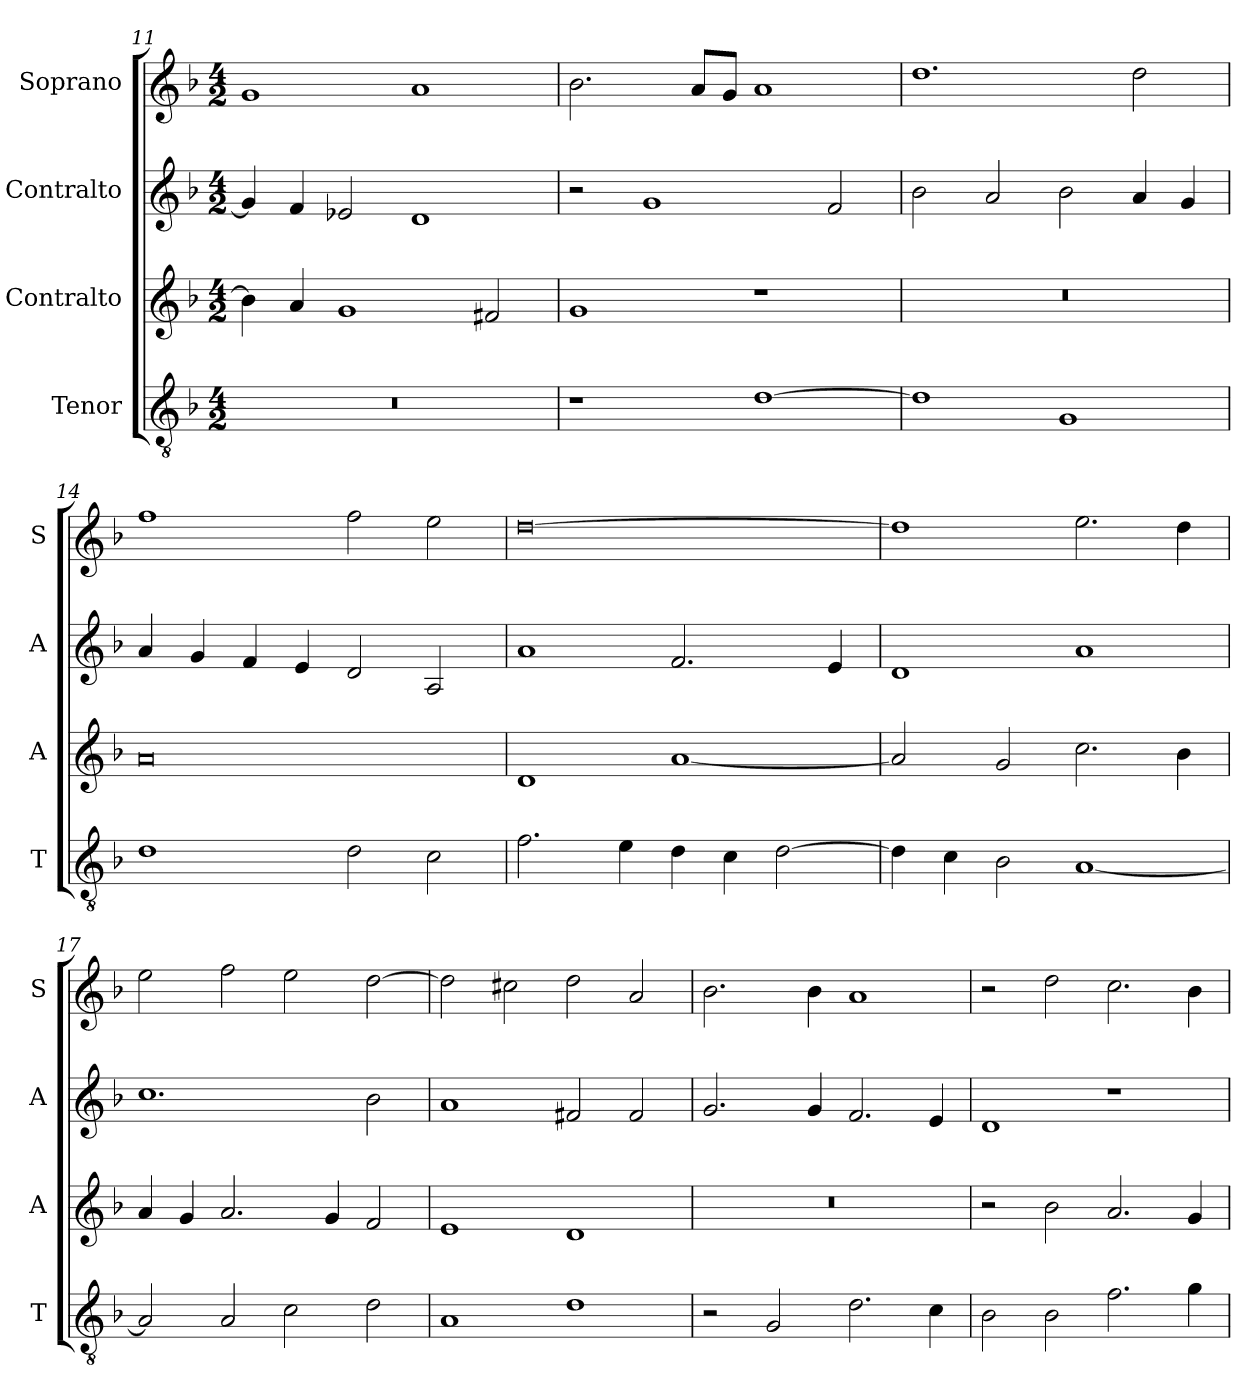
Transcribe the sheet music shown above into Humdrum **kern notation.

**kern	**kern	**kern	**kern
*part4	*part3	*part2	*part1
*staff4	*staff3	*staff2	*staff1
*I"Tenor	*I"Contralto	*I"Contralto	*I"Soprano
*I'T	*I'A	*I'A	*I'S
*clefGv2	*clefG2	*clefG2	*clefG2
*k[b-]	*k[b-]	*k[b-]	*k[b-]
*G:dor	*G:dor	*G:dor	*G:dor
*M4/2	*M4/2	*M4/2	*M4/2
=11	=11	=11	=11
0r	4b-]	4g]	1g
.	4a	4f	.
.	1g	2e-X	.
.	.	1d	1a
.	2f#X	.	.
=12	=12	=12	=12
1r	1g	2r	2.b-
.	.	1g	.
.	.	.	8a/L
.	.	.	8g/J
[1d	1r	.	1a
.	.	2f	.
=13	=13	=13	=13
1d]	0r	2b-	1.dd
.	.	2a	.
1G	.	2b-	.
.	.	4a	2dd
.	.	4g	.
=14	=14	=14	=14
1d	0a	4a	1ff
.	.	4g	.
.	.	4f	.
.	.	4e	.
2d	.	2d	2ff
2c	.	2A	2ee
=15	=15	=15	=15
2.f	1d	1a	[0dd
4e	.	.	.
4d	[1a	2.f	.
4c	.	.	.
[2d	.	.	.
.	.	4e	.
=16	=16	=16	=16
4d]	2a]	1d	1dd]
4c	.	.	.
2B-	2g	.	.
[1A	2.cc	1a	2.ee
.	4b-	.	4dd
=17	=17	=17	=17
2A]	4a	1.cc	2ee
.	4g	.	.
2A	2.a	.	2ff
2c	.	.	2ee
.	4g	.	.
2d	2f	2b-	[2dd
=18	=18	=18	=18
1A	1e	1a	2dd]
.	.	.	2cc#X
1d	1d	2f#X	2dd
.	.	2f#	2a
=19	=19	=19	=19
2r	0r	2.g	2.b-
2G	.	.	.
.	.	4g	4b-
2.d	.	2.f	1a
4c	.	4e	.
=20	=20	=20	=20
2B-	2r	1d	2r
2B-	2b-	.	2dd
2.f	2.a	1r	2.cc
4g	4g	.	4b-
=	=	=	=
*-	*-	*-	*-
